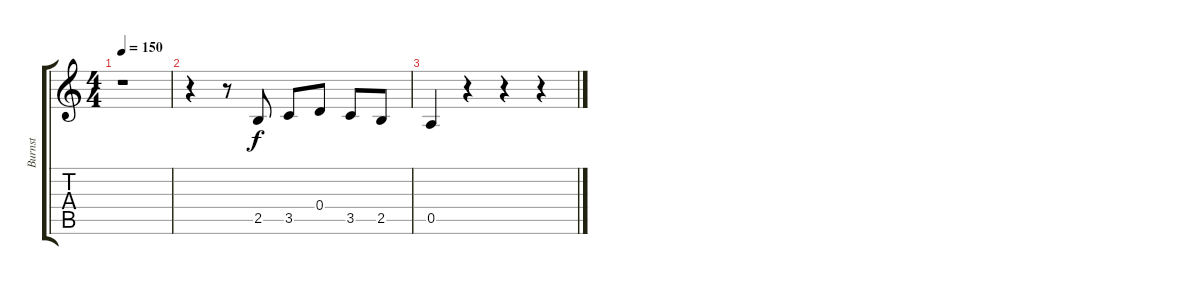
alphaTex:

\track ("Burnst" "Burnst") {instrument overdrivenguitar}
\staff {score tabs}
\tuning (E4 B3 G3 D3 A2 E2) {hide}
\ts (4 4)
\tempo 150
\clef g2
\ks c
r.1{dy f} |
r.4 r.8 2.5.8 3.5.8 0.4.8 3.5.8 2.5.8 |
0.5.4 r.4 r.4 r.4
